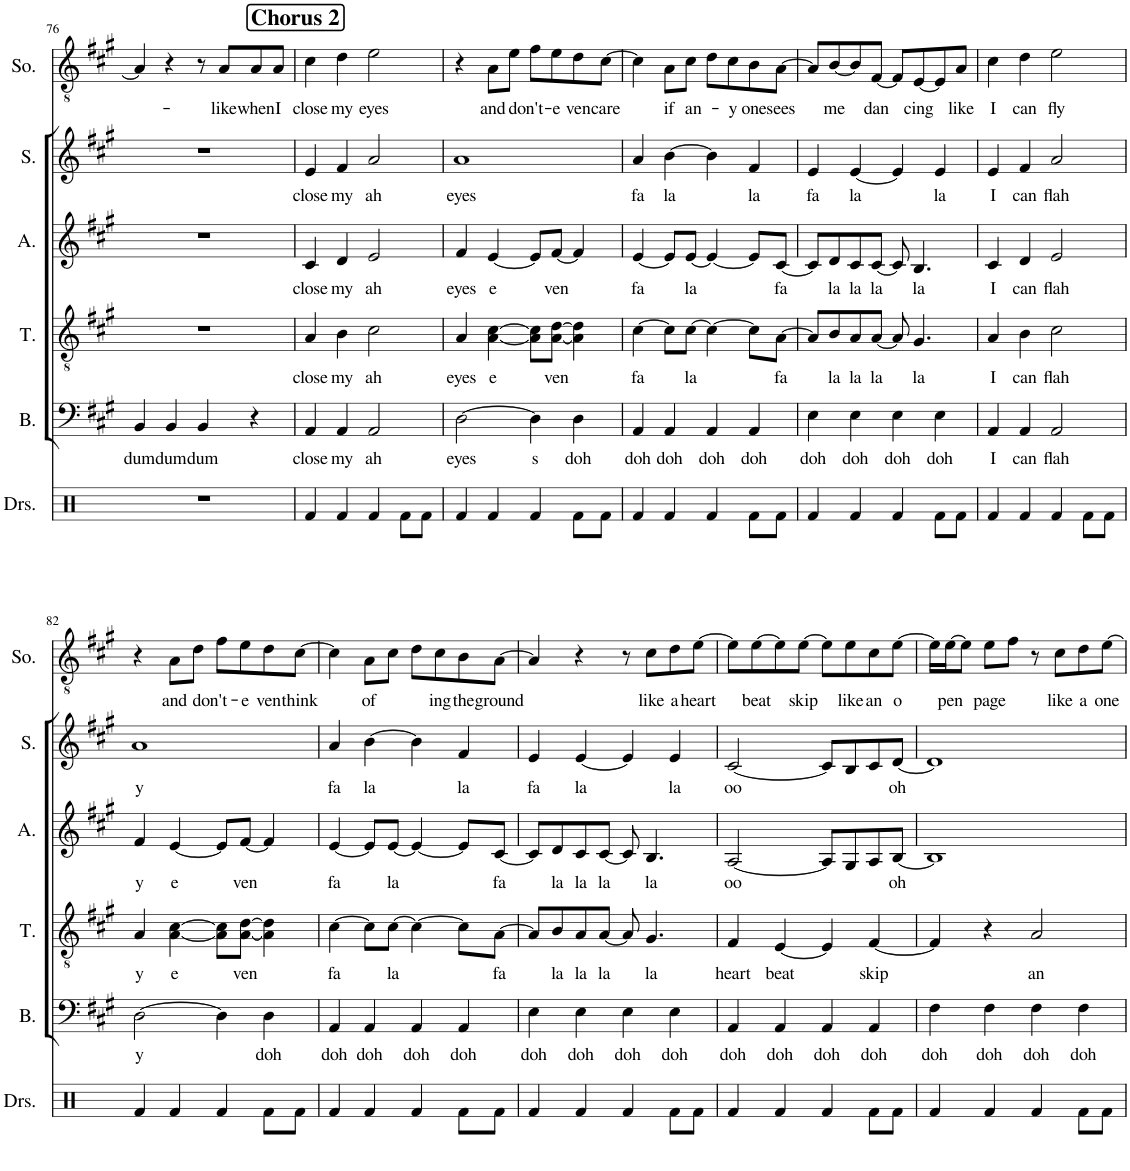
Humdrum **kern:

**kern	**kern	**text	**kern	**text	**kern	**text	**kern	**text	**kern	**text
*part6	*part5	*part5	*part4	*part4	*part3	*part3	*part2	*part2	*part1	*part1
*staff6	*staff5	*staff5	*staff4	*staff4	*staff3	*staff3	*staff2	*staff2	*staff1	*staff1
*I"Drumset	*I"Bass	*	*I"Tenor	*	*I"Alto	*	*I"Soprano	*	*I"Soloist	*
*I'Drs.	*I'B.	*	*I'T.	*	*I'A.	*	*I'S.	*	*I'So.	*
!!LO:PB:g=z
*clefX	*clefF4	*	*clefGv2	*	*clefG2	*	*clefG2	*	*clefGv2	*
*k[]	*k[f#c#g#]	*	*k[f#c#g#]	*	*k[f#c#g#]	*	*k[f#c#g#]	*	*k[f#c#g#]	*
*M4/4	*M4/4	*	*M4/4	*	*M4/4	*	*M4/4	*	*M4/4	*
=76	=76	=76	=76	=76	=76	=76	=76	=76	=76	=76
!	!	!LO:LY:b	!	!	!	!	!	!	!	!
1r	4BB/	dum	1r	.	1r	.	1r	.	4A/]	.
!	!	!LO:LY:b	!	!	!	!	!	!	!	!
.	4BB/	dum	.	.	.	.	.	.	4r	.
!	!	!LO:LY:b	!	!	!	!	!	!	!	!
.	4BB/	dum	.	.	.	.	.	.	8r	.
!	!	!	!	!	!	!	!	!	!	!LO:LY:b
.	.	.	.	.	.	.	.	.	8A/L	like
!	!	!	!	!	!	!	!	!	!	!LO:LY:b
.	4r	.	.	.	.	.	.	.	8A/	when
!	!	!	!	!	!	!	!	!	!	!LO:LY:b
.	.	.	.	.	.	.	.	.	8A/J	I
!!LO:REH:place=s1:a:B:cj:fs=14:t=Chorus 2
=77	=77	=77	=77	=77	=77	=77	=77	=77	=77	=77
!	!	!LO:LY:b	!	!LO:LY:b	!	!LO:LY:b	!	!LO:LY:b	!	!LO:LY:b
4Rf/	4AA/	close	4A/	close	4c#/	close	4e/	close	4c#\	close
!	!	!LO:LY:b	!	!LO:LY:b	!	!LO:LY:b	!	!LO:LY:b	!	!LO:LY:b
4Rf/	4AA/	my	4B\	my	4d/	my	4f#/	my	4d\	my
!	!	!LO:LY:b	!	!LO:LY:b	!	!LO:LY:b	!	!LO:LY:b	!	!LO:LY:b
4Rf/	2AA/	ah	2c#\	ah	2e/	ah	2a/	ah	2e\	eyes
8Rf\L	.	.	.	.	.	.	.	.	.	.
8Rf\J	.	.	.	.	.	.	.	.	.	.
=78	=78	=78	=78	=78	=78	=78	=78	=78	=78	=78
!	!	!LO:LY:b	!	!LO:LY:b	!	!LO:LY:b	!	!LO:LY:b	!	!
4Rf/	[2D\	eyes	4A/	eyes	4f#/	eyes	1a	eyes	4r	.
!	!	!	!	!LO:LY:b	!	!LO:LY:b	!	!	!	!LO:LY:b
4Rf/	.	.	[4A\ [4c#\	e	[4e/	e	.	.	8A\L	and
!	!	!	!	!	!	!	!	!	!	!LO:LY:b
.	.	.	.	.	.	.	.	.	8e\J	don't-
!	!	!LO:LY:b	!	!	!	!	!	!	!	!
4Rf/	4D\]	s	8A\] 8c#\]L	.	8e/L]	.	.	.	8f#\L	.
!	!	!	!	!LO:LY:b	!	!LO:LY:b	!	!	!	!LO:LY:b
.	.	.	[8A\ [8d\J	ven	[8f#/J	ven	.	.	8e\	-e
!	!	!LO:LY:b	!	!	!	!	!	!	!	!LO:LY:b
8Rf\L	4D\	doh	4A\] 4d\]	.	4f#/]	.	.	.	8d\	ven
!	!	!	!	!	!	!	!	!	!	!LO:LY:b
8Rf\J	.	.	.	.	.	.	.	.	[8c#\J	care
=79	=79	=79	=79	=79	=79	=79	=79	=79	=79	=79
!	!	!LO:LY:b	!	!LO:LY:b	!	!LO:LY:b	!	!LO:LY:b	!	!
4Rf/	4AA/	doh	[4c#\	fa	[4e/	fa	4a/	fa	4c#\]	.
!	!	!LO:LY:b	!	!	!	!	!	!LO:LY:b	!	!LO:LY:b
4Rf/	4AA/	doh	8c#\L]	.	8e/L]	.	[4b\	la	8A\L	if
!	!	!	!	!LO:LY:b	!	!LO:LY:b	!	!	!	!LO:LY:b
.	.	.	[8c#\J	la	[8e/J	la	.	.	8c#\J	an-
!	!	!LO:LY:b	!	!	!	!	!	!	!	!
4Rf/	4AA/	doh	4c#\_	.	4e/_	.	4b\]	.	8d\L	.
!	!	!	!	!	!	!	!	!	!	!LO:LY:b
.	.	.	.	.	.	.	.	.	8c#\	-y
!	!	!LO:LY:b	!	!	!	!	!	!LO:LY:b	!	!LO:LY:b
8Rf\L	4AA/	doh	8c#\L]	.	8e/L]	.	4f#/	la	8B\	one
!	!	!	!	!LO:LY:b	!	!LO:LY:b	!	!	!	!LO:LY:b
8Rf\J	.	.	[8A\J	fa	[8c#/J	fa	.	.	[8A\J	sees
=80	=80	=80	=80	=80	=80	=80	=80	=80	=80	=80
!	!	!LO:LY:b	!	!	!	!	!	!LO:LY:b	!	!
4Rf/	4E\	doh	8A/L]	.	8c#/L]	.	4e/	fa	8A/L]	.
!	!	!	!	!LO:LY:b	!	!LO:LY:b	!	!	!	!LO:LY:b
.	.	.	8B/	la	8d/	la	.	.	[8B/	me
!	!	!LO:LY:b	!	!LO:LY:b	!	!LO:LY:b	!	!LO:LY:b	!	!
4Rf/	4E\	doh	8A/	la	8c#/	la	[4e/	la	8B/]	.
!	!	!	!	!LO:LY:b	!	!LO:LY:b	!	!	!	!LO:LY:b
.	.	.	[8A/J	la	[8c#/J	la	.	.	[8F#/J	dan
!	!	!LO:LY:b	!	!	!	!	!	!	!	!
4Rf/	4E\	doh	8A/]	.	8c#/]	.	4e/]	.	8F#/L]	.
!	!	!	!	!LO:LY:b	!	!LO:LY:b	!	!	!	!LO:LY:b
.	.	.	4.G#/	la	4.B/	la	.	.	[8E/	cing
!	!	!LO:LY:b	!	!	!	!	!	!LO:LY:b	!	!
8Rf\L	4E\	doh	.	.	.	.	4e/	la	8E/]	.
!	!	!	!	!	!	!	!	!	!	!LO:LY:b
8Rf\J	.	.	.	.	.	.	.	.	8A/J	like
=81	=81	=81	=81	=81	=81	=81	=81	=81	=81	=81
!	!	!LO:LY:b	!	!LO:LY:b	!	!LO:LY:b	!	!LO:LY:b	!	!LO:LY:b
4Rf/	4AA/	I	4A/	I	4c#/	I	4e/	I	4c#\	I
!	!	!LO:LY:b	!	!LO:LY:b	!	!LO:LY:b	!	!LO:LY:b	!	!LO:LY:b
4Rf/	4AA/	can	4B\	can	4d/	can	4f#/	can	4d\	can
!	!	!LO:LY:b	!	!LO:LY:b	!	!LO:LY:b	!	!LO:LY:b	!	!LO:LY:b
4Rf/	2AA/	flah	2c#\	flah	2e/	flah	2a/	flah	2e\	fly
8Rf\L	.	.	.	.	.	.	.	.	.	.
8Rf\J	.	.	.	.	.	.	.	.	.	.
!!LO:LB:g=z
=82	=82	=82	=82	=82	=82	=82	=82	=82	=82	=82
!	!	!LO:LY:b	!	!LO:LY:b	!	!LO:LY:b	!	!LO:LY:b	!	!
4Rf/	[2D\	y	4A/	y	4f#/	y	1a	y	4r	.
!	!	!	!	!LO:LY:b	!	!LO:LY:b	!	!	!	!LO:LY:b
4Rf/	.	.	[4A\ [4c#\	e	[4e/	e	.	.	8A\L	and
!	!	!	!	!	!	!	!	!	!	!LO:LY:b
.	.	.	.	.	.	.	.	.	8d\J	don't-
4Rf/	4D\]	.	8A\] 8c#\]L	.	8e/L]	.	.	.	8f#\L	.
!	!	!	!	!LO:LY:b	!	!LO:LY:b	!	!	!	!LO:LY:b
.	.	.	[8A\ [8d\J	ven	[8f#/J	ven	.	.	8e\	-e
!	!	!LO:LY:b	!	!	!	!	!	!	!	!LO:LY:b
8Rf\L	4D\	doh	4A\] 4d\]	.	4f#/]	.	.	.	8d\	ven
!	!	!	!	!	!	!	!	!	!	!LO:LY:b
8Rf\J	.	.	.	.	.	.	.	.	[8c#\J	think
=83	=83	=83	=83	=83	=83	=83	=83	=83	=83	=83
!	!	!LO:LY:b	!	!LO:LY:b	!	!LO:LY:b	!	!LO:LY:b	!	!
4Rf/	4AA/	doh	[4c#\	fa	[4e/	fa	4a/	-fa	4c#\]	.
!	!	!LO:LY:b	!	!	!	!	!	!LO:LY:b	!	!LO:LY:b
4Rf/	4AA/	doh	8c#\L]	.	8e/L]	.	[4b\	la	8A\L	of
!	!	!	!	!LO:LY:b	!	!LO:LY:b	!	!	!	!
.	.	.	[8c#\J	la	[8e/J	la	.	.	8c#\J	.
!	!	!LO:LY:b	!	!	!	!	!	!	!	!
4Rf/	4AA/	doh	4c#\_	.	4e/_	.	4b\]	.	8d\L	.
!	!	!	!	!	!	!	!	!	!	!LO:LY:b
.	.	.	.	.	.	.	.	.	8c#\	ing
!	!	!LO:LY:b	!	!	!	!	!	!LO:LY:b	!	!LO:LY:b
8Rf\L	4AA/	doh	8c#\L]	.	8e/L]	.	4f#/	la	8B\	the
!	!	!	!	!LO:LY:b	!	!LO:LY:b	!	!	!	!LO:LY:b
8Rf\J	.	.	[8A\J	fa	[8c#/J	fa	.	.	[8A\J	ground
=84	=84	=84	=84	=84	=84	=84	=84	=84	=84	=84
!	!	!LO:LY:b	!	!	!	!	!	!LO:LY:b	!	!
4Rf/	4E\	doh	8A/L]	.	8c#/L]	.	4e/	fa	4A/]	.
!	!	!	!	!LO:LY:b	!	!LO:LY:b	!	!	!	!
.	.	.	8B/	la	8d/	la	.	.	.	.
!	!	!LO:LY:b	!	!LO:LY:b	!	!LO:LY:b	!	!LO:LY:b	!	!
4Rf/	4E\	doh	8A/	la	8c#/	la	[4e/	la	4r	.
!	!	!	!	!LO:LY:b	!	!LO:LY:b	!	!	!	!
.	.	.	[8A/J	la	[8c#/J	la	.	.	.	.
!	!	!LO:LY:b	!	!	!	!	!	!	!	!
4Rf/	4E\	doh	8A/]	.	8c#/]	.	4e/]	.	8r	.
!	!	!	!	!LO:LY:b	!	!LO:LY:b	!	!	!	!LO:LY:b
.	.	.	4.G#/	la	4.B/	la	.	.	8c#\L	like
!	!	!LO:LY:b	!	!	!	!	!	!LO:LY:b	!	!LO:LY:b
8Rf\L	4E\	doh	.	.	.	.	4e/	la	8d\	a
!	!	!	!	!	!	!	!	!	!	!LO:LY:b
8Rf\J	.	.	.	.	.	.	.	.	[8e\J	heart
=85	=85	=85	=85	=85	=85	=85	=85	=85	=85	=85
!	!	!LO:LY:b	!	!LO:LY:b	!	!LO:LY:b	!	!LO:LY:b	!	!
4Rf/	4AA/	doh	4F#/	heart	[2A/	oo	[2c#/	oo	8e\L]	.
!	!	!	!	!	!	!	!	!	!	!LO:LY:b
.	.	.	.	.	.	.	.	.	[8e\	beat
!	!	!LO:LY:b	!	!LO:LY:b	!	!	!	!	!	!
4Rf/	4AA/	doh	[4E/	beat	.	.	.	.	8e\]	.
!	!	!	!	!	!	!	!	!	!	!LO:LY:b
.	.	.	.	.	.	.	.	.	[8e\J	skip
!	!	!LO:LY:b	!	!	!	!	!	!	!	!
4Rf/	4AA/	doh	4E/]	.	8A/L]	.	8c#/L]	.	8e\L]	.
!	!	!	!	!	!	!	!	!	!	!LO:LY:b
.	.	.	.	.	8G#/	.	8B/	.	8e\	like
!	!	!LO:LY:b	!	!LO:LY:b	!	!	!	!	!	!LO:LY:b
8Rf\L	4AA/	doh	[4F#/	skip	8A/	.	8c#/	.	8c#\	an
!	!	!	!	!	!	!LO:LY:b	!	!LO:LY:b	!	!LO:LY:b
8Rf\J	.	.	.	.	[8B/J	oh	[8d/J	oh	[8e\J	o
=86	=86	=86	=86	=86	=86	=86	=86	=86	=86	=86
!	!	!LO:LY:b	!	!	!	!	!	!	!	!
4Rf/	4F#\	doh	4F#/]	.	1B]	.	1d]	.	16e\LL]	.
!	!	!	!	!	!	!	!	!	!	!LO:LY:b
.	.	.	.	.	.	.	.	.	[16e\J	pen
.	.	.	.	.	.	.	.	.	8e\J]	.
!	!	!LO:LY:b	!	!	!	!	!	!	!	!LO:LY:b
4Rf/	4F#\	doh	4r	.	.	.	.	.	8e\L	page
.	.	.	.	.	.	.	.	.	8f#\J	.
!	!	!LO:LY:b	!	!LO:LY:b	!	!	!	!	!	!
4Rf/	4F#\	doh	2A/	an	.	.	.	.	8r	.
!	!	!	!	!	!	!	!	!	!	!LO:LY:b
.	.	.	.	.	.	.	.	.	8c#\L	like
!	!	!LO:LY:b	!	!	!	!	!	!	!	!LO:LY:b
8Rf\L	4F#\	doh	.	.	.	.	.	.	8d\	a
!	!	!	!	!	!	!	!	!	!	!LO:LY:b
8Rf\J	.	.	.	.	.	.	.	.	[8e\J	one
=	=	=	=	=	=	=	=	=	=	=
*-	*-	*-	*-	*-	*-	*-	*-	*-	*-	*-
